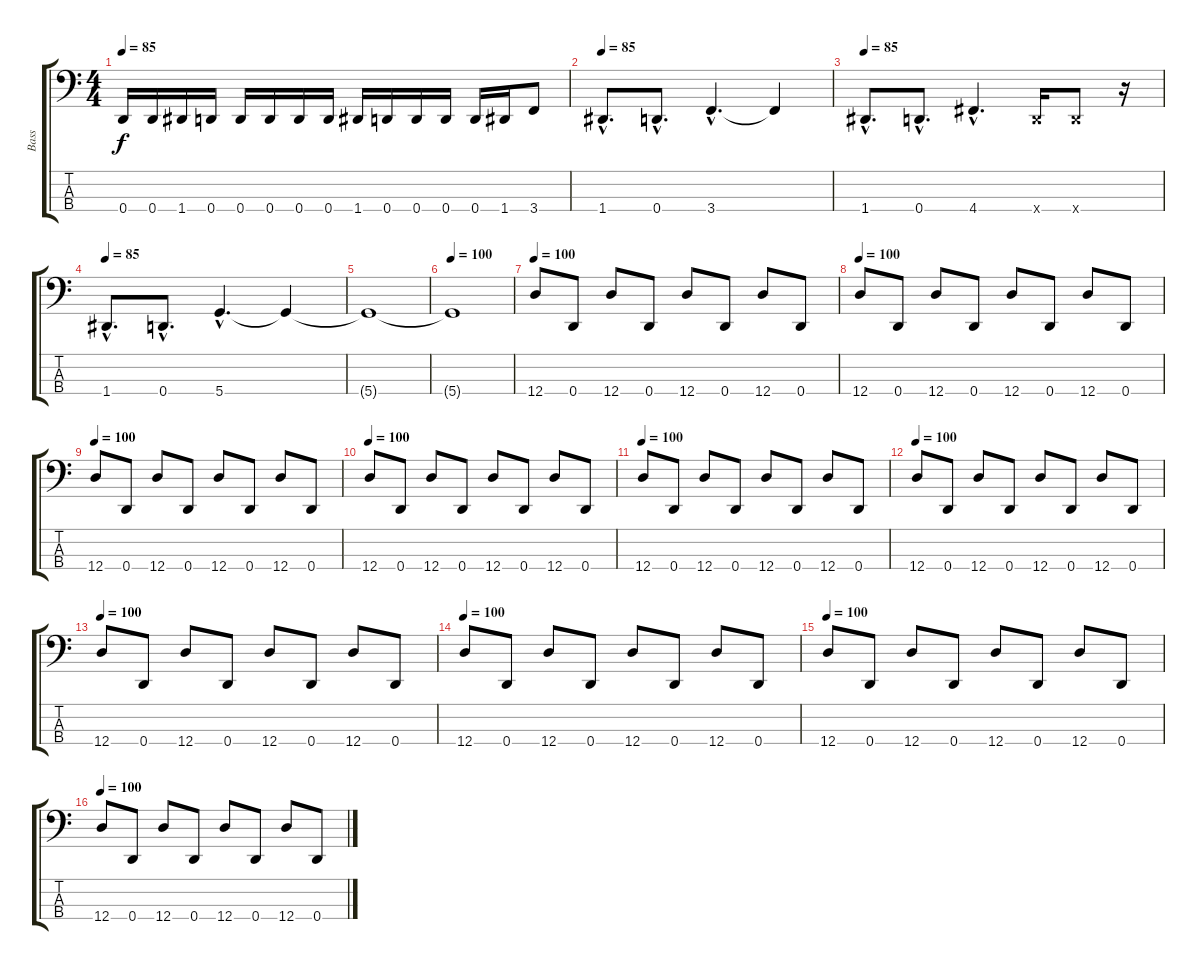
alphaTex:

\track ("Bass" "Bass") {instrument electricbassfinger}
\staff {score tabs}
\tuning (G2 D2 A1 D1) {hide}
\ts (4 4)
\tempo 85
\clef f4
\ks c
0.4.16{dy f} 0.4.16 1.4.16 0.4.16 0.4.16 0.4.16 0.4.16 0.4.16 1.4.16 0.4.16 0.4.16 0.4.16 0.4.16 1.4.16 3.4.8 |
\tempo 85
1.4{hac}.8{d} 0.4{hac}.8{d} 3.4{hac}.4{d} 3.4{t}.4 |
\tempo 85
1.4{hac}.8{d} 0.4{hac}.8{d} 4.4{hac}.4{d} 0.4{x}.16 0.4{x}.8 r.16 |
\tempo 85
1.4{hac}.8{d} 0.4{hac}.8{d} 5.4{hac}.4{d} 5.4{t}.4 |
5.4{t}.1 |
\tempo 100
5.4{t}.1 |
\tempo 100
12.4.8{volume 9} 0.4.8 12.4.8 0.4.8 12.4.8 0.4.8 12.4.8 0.4.8 |
\tempo 100
12.4.8{volume 9} 0.4.8 12.4.8 0.4.8 12.4.8 0.4.8 12.4.8 0.4.8 |
\tempo 100
12.4.8{volume 9} 0.4.8 12.4.8 0.4.8 12.4.8 0.4.8 12.4.8 0.4.8 |
\tempo 100
12.4.8{volume 9} 0.4.8 12.4.8 0.4.8 12.4.8 0.4.8 12.4.8 0.4.8 |
\tempo 100
12.4.8{volume 9} 0.4.8 12.4.8 0.4.8 12.4.8 0.4.8 12.4.8 0.4.8 |
\tempo 100
12.4.8{volume 9} 0.4.8 12.4.8 0.4.8 12.4.8 0.4.8 12.4.8 0.4.8 |
\tempo 100
12.4.8{volume 9} 0.4.8 12.4.8 0.4.8 12.4.8 0.4.8 12.4.8 0.4.8 |
\tempo 100
12.4.8{volume 9} 0.4.8 12.4.8 0.4.8 12.4.8 0.4.8 12.4.8 0.4.8 |
\tempo 100
12.4.8{volume 9} 0.4.8 12.4.8 0.4.8 12.4.8 0.4.8 12.4.8 0.4.8 |
\tempo 100
12.4.8{volume 9} 0.4.8 12.4.8 0.4.8 12.4.8 0.4.8 12.4.8 0.4.8
